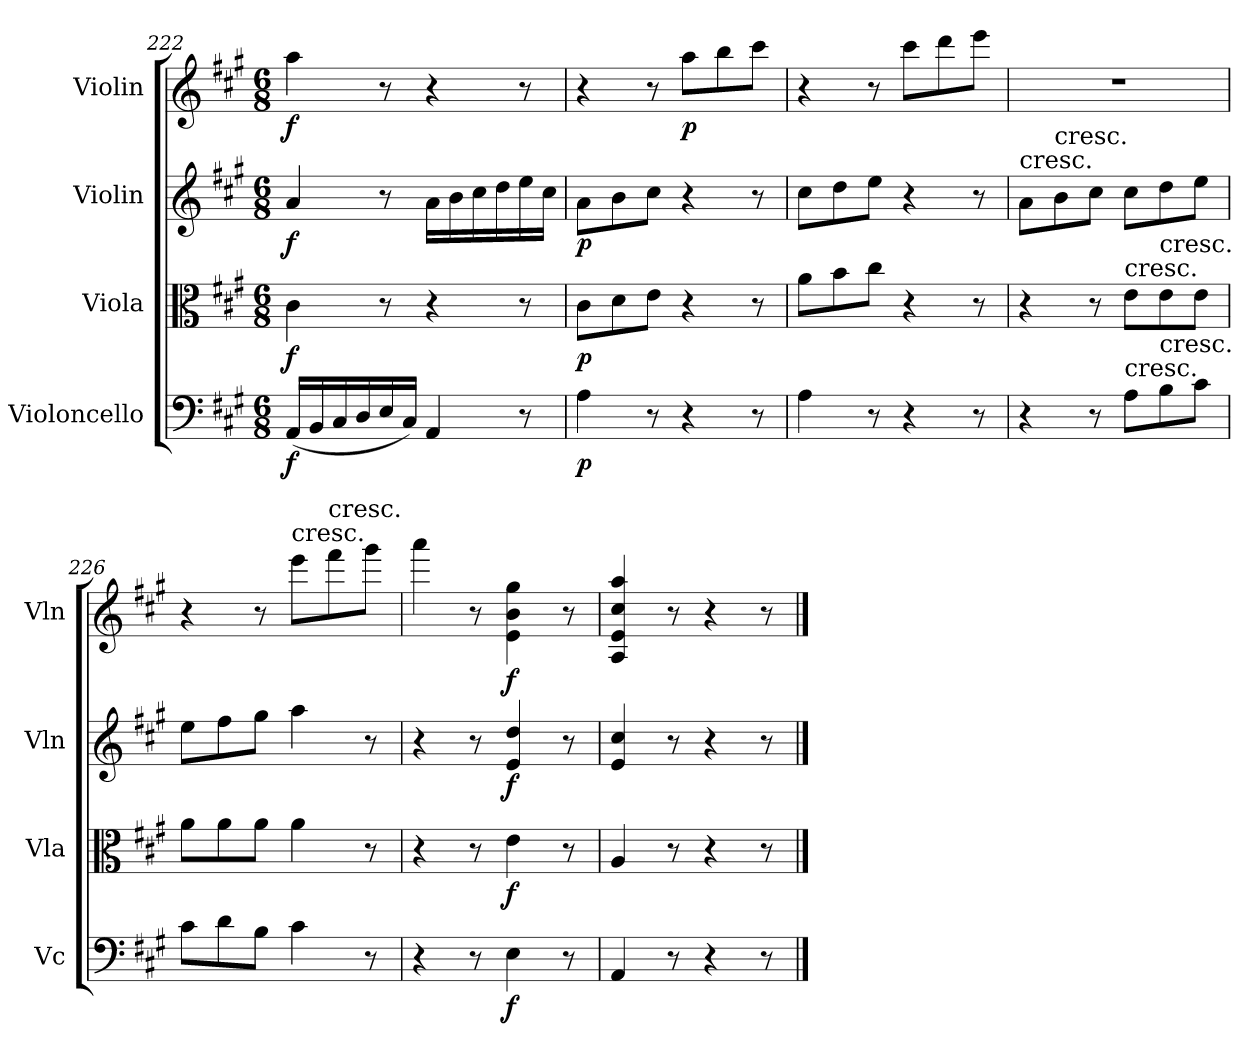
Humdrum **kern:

**kern	**dynam	**kern	**dynam	**kern	**dynam	**kern	**dynam
*part4	*part4	*part3	*part3	*part2	*part2	*part1	*part1
*staff4	*staff4	*staff3	*staff3	*staff2	*staff2	*staff1	*staff1
*I"Violoncello	*	*I"Viola	*	*I"Violin	*	*I"Violin	*
*I'Vc	*	*I'Vla	*	*I'Vln	*	*I'Vln	*
*clefF4	*	*clefC3	*	*clefG2	*	*clefG2	*
*k[f#c#g#]	*	*k[f#c#g#]	*	*k[f#c#g#]	*	*k[f#c#g#]	*
*A:	*	*A:	*	*A:	*	*A:	*
*M6/8	*	*M6/8	*	*M6/8	*	*M6/8	*
=222	=222	=222	=222	=222	=222	=222	=222
(16AA/LL	f	4c#\	f	4a/	f	4aa\	f
16BB/	.	.	.	.	.	.	.
16C#/	.	.	.	.	.	.	.
16D/	.	.	.	.	.	.	.
16E/	.	8r	.	8r	.	8r	.
16C#/JJ)	.	.	.	.	.	.	.
4AA/	.	4r	.	16a\LL	.	4r	.
.	.	.	.	16b\	.	.	.
.	.	.	.	16cc#\	.	.	.
.	.	.	.	16dd\	.	.	.
8r	.	8r	.	16ee\	.	8r	.
.	.	.	.	16cc#\JJ	.	.	.
=223	=223	=223	=223	=223	=223	=223	=223
4A\	p	8c#\L	p	8a\L	p	4r	.
.	.	8d\	.	8b\	.	.	.
8r	.	8e\J	.	8cc#\J	.	8r	.
4r	.	4r	.	4r	.	8aa\L	p
.	.	.	.	.	.	8bb\	.
8r	.	8r	.	8r	.	8ccc#\J	.
=224	=224	=224	=224	=224	=224	=224	=224
4A\	.	8a\L	.	8cc#\L	.	4r	.
.	.	8b\	.	8dd\	.	.	.
8r	.	8cc#\J	.	8ee\J	.	8r	.
4r	.	4r	.	4r	.	8ccc#\L	.
.	.	.	.	.	.	8ddd\	.
8r	.	8r	.	8r	.	8eee\J	.
=225	=225	=225	=225	=225	=225	=225	=225
!	!	!	!	!LO:TX:t=cresc.	!	!	!
4r	.	4r	.	8a\L	.	2.r	.
!	!	!	!	!LO:TX:t=cresc.	!	!	!
.	.	.	.	8b\	.	.	.
8r	.	8r	.	8cc#\J	.	.	.
!	!	!LO:TX:t=cresc.	!	!	!	!	!
!LO:TX:t=cresc.	!	!	!	!	!	!	!
8A\L	.	8e\L	.	8cc#\L	.	.	.
!	!	!LO:TX:t=cresc.	!	!	!	!	!
!LO:TX:t=cresc.	!	!	!	!	!	!	!
8B\	.	8e\	.	8dd\	.	.	.
8c#\J	.	8e\J	.	8ee\J	.	.	.
=226	=226	=226	=226	=226	=226	=226	=226
8c#\L	.	8a\L	.	8ee\L	.	4r	.
8d\	.	8a\	.	8ff#\	.	.	.
8B\J	.	8a\J	.	8gg#\J	.	8r	.
!	!	!	!	!	!	!LO:TX:t=cresc.	!
4c#\	.	4a\	.	4aa\	.	8eee\L	.
!	!	!	!	!	!	!LO:TX:t=cresc.	!
.	.	.	.	.	.	8fff#\	.
8r	.	8r	.	8r	.	8ggg#\J	.
=227	=227	=227	=227	=227	=227	=227	=227
4r	.	4r	.	4r	.	4aaa\	.
8r	.	8r	.	8r	.	8r	.
4E\	f	4e\	f	4e/ 4dd/	f	4e\ 4b\ 4gg#\	f
8r	.	8r	.	8r	.	8r	.
=228	=228	=228	=228	=228	=228	=228	=228
4AA/	.	4A/	.	4e/ 4cc#/	.	4A/ 4e/ 4cc#/ 4aa/	.
8r	.	8r	.	8r	.	8r	.
4r	.	4r	.	4r	.	4r	.
8r	.	8r	.	8r	.	8r	.
==	==	==	==	==	==	==	==
*-	*-	*-	*-	*-	*-	*-	*-
